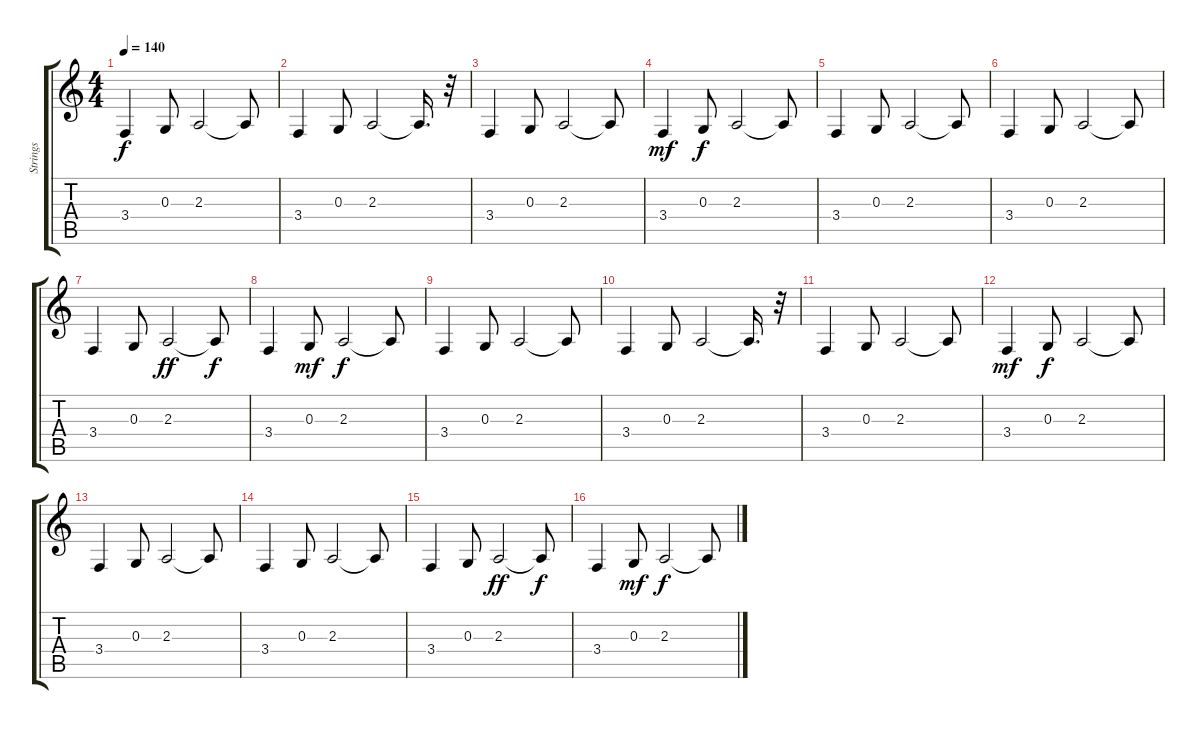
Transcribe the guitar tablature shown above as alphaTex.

\track ("Strings" "Strings") {instrument synthstrings1}
\staff {score tabs}
\tuning (E4 B3 G3 D3 A2 E2) {hide}
\ts (4 4)
\tempo 140
\clef g2
\ks c
3.4.4{dy f} 0.3.8 2.3.2 2.3{t}.8 |
3.4.4 0.3.8 2.3.2 2.3{t}.16{d} r.32 |
3.4.4 0.3.8 2.3.2 2.3{t}.8 |
3.4.4{dy mf} 0.3.8{dy f} 2.3.2 2.3{t}.8 |
3.4.4 0.3.8 2.3.2 2.3{t}.8 |
3.4.4 0.3.8 2.3.2 2.3{t}.8 |
3.4.4 0.3.8 2.3.2{dy ff} 2.3{t}.8{dy f} |
3.4.4 0.3.8{dy mf} 2.3.2{dy f} 2.3{t}.8 |
3.4.4 0.3.8 2.3.2 2.3{t}.8 |
3.4.4 0.3.8 2.3.2 2.3{t}.16{d} r.32 |
3.4.4 0.3.8 2.3.2 2.3{t}.8 |
3.4.4{dy mf} 0.3.8{dy f} 2.3.2 2.3{t}.8 |
3.4.4 0.3.8 2.3.2 2.3{t}.8 |
3.4.4 0.3.8 2.3.2 2.3{t}.8 |
3.4.4 0.3.8 2.3.2{dy ff} 2.3{t}.8{dy f} |
3.4.4 0.3.8{dy mf} 2.3.2{dy f} 2.3{t}.8
